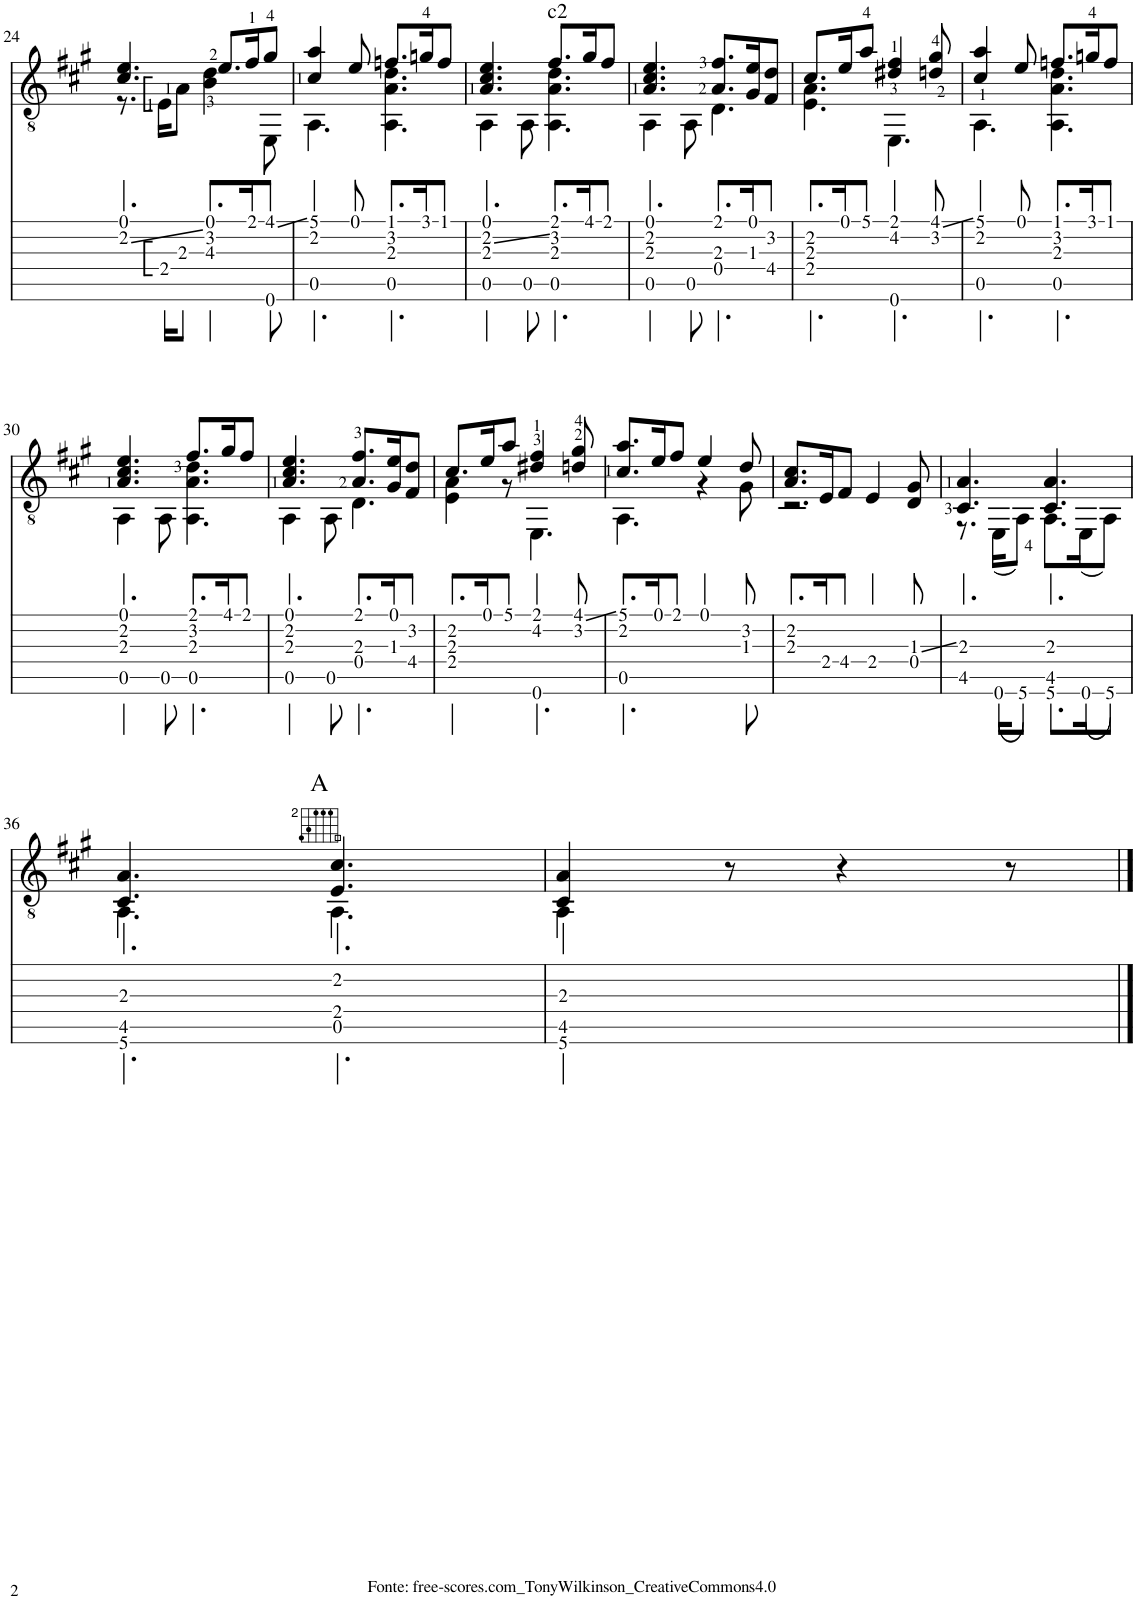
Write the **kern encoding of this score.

**kern	**kern	**harte
*part2	*part1	*part1
*staff2	*staff1	*
*I"Chitarra classica (Intavolatura)	*I"Guitar	*
!!LO:PB:g=z
*	*clefGv2	*
*k[f#c#g#]	*k[f#c#g#]	*
*M6/8	*M6/8	*
=24	=24	=24
*^	*^	*
4.c#/ 4.e/	8.r	4.c#/ 4.e/	8.r	.
.	16E\KL	.	16E\KL	.
.	8A\J	.	8A\J	.
8.e/L	4B\ 4d\	8.e/L	4B\ 4d\	.
16f#/K	.	16f#/K	.	.
8g#/J	8EE\	8g#/J	8EE\	.
=25	=25	=25	=25	=25
4c#/ 4a/	4.AA\	4c#/ 4a/	4.AA\	.
8e/	.	8e/	.	.
8.fn/L	4.AA\ 4.A\ 4.d\	8.fn/L	4.AA\ 4.A\ 4.d\	.
16gn/K	.	16gn/K	.	.
8f/J	.	8f/J	.	.
=26	=26	=26	=26	=26
4.A/ 4.c#/ 4.e/	4AA\	4.A/ 4.c#/ 4.e/	4AA\	.
.	8AA\	.	8AA\	.
!	!	!LO:TX:a:t=c2	!	!
8.f#/L	4.AA\ 4.A\ 4.d\	8.f#/L	4.AA\ 4.A\ 4.d\	.
16g#/K	.	16g#/K	.	.
8f#/J	.	8f#/J	.	.
=27	=27	=27	=27	=27
4.A/ 4.c#/ 4.e/	4AA\	4.A/ 4.c#/ 4.e/	4AA\	.
.	8AA\	.	8AA\	.
8.A/ 8.f#/L	4.D\	8.A/ 8.f#/L	4.D\	.
16G#/ 16e/K	.	16G#/ 16e/K	.	.
8F#/ 8d/J	.	8F#/ 8d/J	.	.
=28	=28	=28	=28	=28
8.c#/L	4.E\ 4.A\	8.c#/L	4.E\ 4.A\	.
16e/K	.	16e/K	.	.
8a/J	.	8a/J	.	.
4d#X/ 4f#/	4.EE\	4d#X/ 4f#/	4.EE\	.
8dn/ 8g#/	.	8dn/ 8g#/	.	.
=29	=29	=29	=29	=29
4c#/ 4a/	4.AA\	4c#/ 4a/	4.AA\	.
8e/	.	8e/	.	.
8.fn/L	4.AA\ 4.A\ 4.d\	8.fn/L	4.AA\ 4.A\ 4.d\	.
16gn/K	.	16gn/K	.	.
8f/J	.	8f/J	.	.
!!LO:LB:g=z	!!
=30	=30	=30	=30	=30
4.A/ 4.c#/ 4.e/	4AA\	4.A/ 4.c#/ 4.e/	4AA\	.
.	8AA\	.	8AA\	.
8.f#/L	4.AA\ 4.A\ 4.d\	8.f#/L	4.AA\ 4.A\ 4.d\	.
16g#/K	.	16g#/K	.	.
8f#/J	.	8f#/J	.	.
=31	=31	=31	=31	=31
4.A/ 4.c#/ 4.e/	4AA\	4.A/ 4.c#/ 4.e/	4AA\	.
.	8AA\	.	8AA\	.
8.A/ 8.f#/L	4.D\	8.A/ 8.f#/L	4.D\	.
16G#/ 16e/K	.	16G#/ 16e/K	.	.
8F#/ 8d/J	.	8F#/ 8d/J	.	.
=32	=32	=32	=32	=32
8.c#/L	4E\ 4A\	8.c#/L	4E\ 4A\	.
16e/K	.	16e/K	.	.
8a/J	8r	8a/J	8r	.
4d#X/ 4f#/	4.EE\	4d#X/ 4f#/	4.EE\	.
8dn/ 8g#/	.	8dn/ 8g#/	.	.
=33	=33	=33	=33	=33
8.c#/ 8.a/L	4.AA\	8.c#/ 8.a/L	4.AA\	.
16e/K	.	16e/K	.	.
8f#/J	.	8f#/J	.	.
4e/	4r	4e/	4r	.
8d/	8G#\	8d/	8G#\	.
=34	=34	=34	=34	=34
8.A/ 8.c#/L	2.r	8.A/ 8.c#/L	2.r	.
16E/K	.	16E/K	.	.
8F#/J	.	8F#/J	.	.
4E/	.	4E/	.	.
8D/ 8G#/	.	8D/ 8G#/	.	.
=35	=35	=35	=35	=35
4.C#/ 4.A/	8.r	4.C#/ 4.A/	8.r	.
.	(16EE\KL	.	(16EE\KL	.
.	8AA\J)	.	8AA\J)	.
4.C#/ 4.A/	8.AA\L	4.C#/ 4.A/	8.AA\L	.
.	(16EE\K	.	(16EE\K	.
.	8AA\J)	.	8AA\J)	.
!!LO:LB:g=z	!!
=36	=36	=36	=36	=36
4.C#/ 4.A/	4.AA\	4.C#/ 4.A/	4.AA\	.
4.E/ 4.c#/	4.AA\	4.E/ 4.c#/	4.AA\	A:maj
=37	=37	=37	=37	=37
4C#/ 4A/	4AA\	4C#/ 4A/	4AA\	.
8r	2ryy	8r	2ryy	.
4r	.	4r	.	.
8r	.	8r	.	.
*v	*v	*	*	*
*	*v	*v	*
==	==	==
*-	*-	*-
